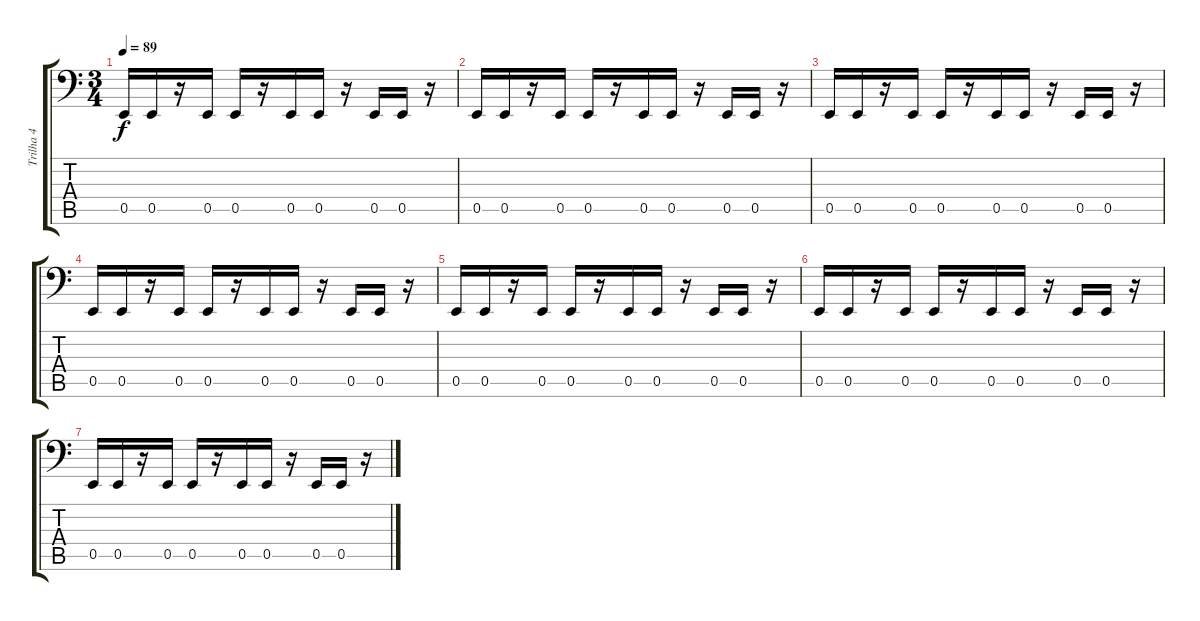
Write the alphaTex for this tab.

\track ("Trilha 4" "Trilha 4") {instrument electricbassfinger}
\staff {score tabs}
\tuning (C3 G2 D2 A1 E1 B0) {hide}
\ts (3 4)
\tempo 89
\clef f4
\ks c
0.5.16{dy f} 0.5.16 r.16 0.5.16 0.5.16 r.16 0.5.16 0.5.16 r.16 0.5.16 0.5.16 r.16 |
0.5.16 0.5.16 r.16 0.5.16 0.5.16 r.16 0.5.16 0.5.16 r.16 0.5.16 0.5.16 r.16 |
0.5.16 0.5.16 r.16 0.5.16 0.5.16 r.16 0.5.16 0.5.16 r.16 0.5.16 0.5.16 r.16 |
0.5.16 0.5.16 r.16 0.5.16 0.5.16 r.16 0.5.16 0.5.16 r.16 0.5.16 0.5.16 r.16 |
0.5.16 0.5.16 r.16 0.5.16 0.5.16 r.16 0.5.16 0.5.16 r.16 0.5.16 0.5.16 r.16 |
0.5.16 0.5.16 r.16 0.5.16 0.5.16 r.16 0.5.16 0.5.16 r.16 0.5.16 0.5.16 r.16 |
0.5.16 0.5.16 r.16 0.5.16 0.5.16 r.16 0.5.16 0.5.16 r.16 0.5.16 0.5.16 r.16
